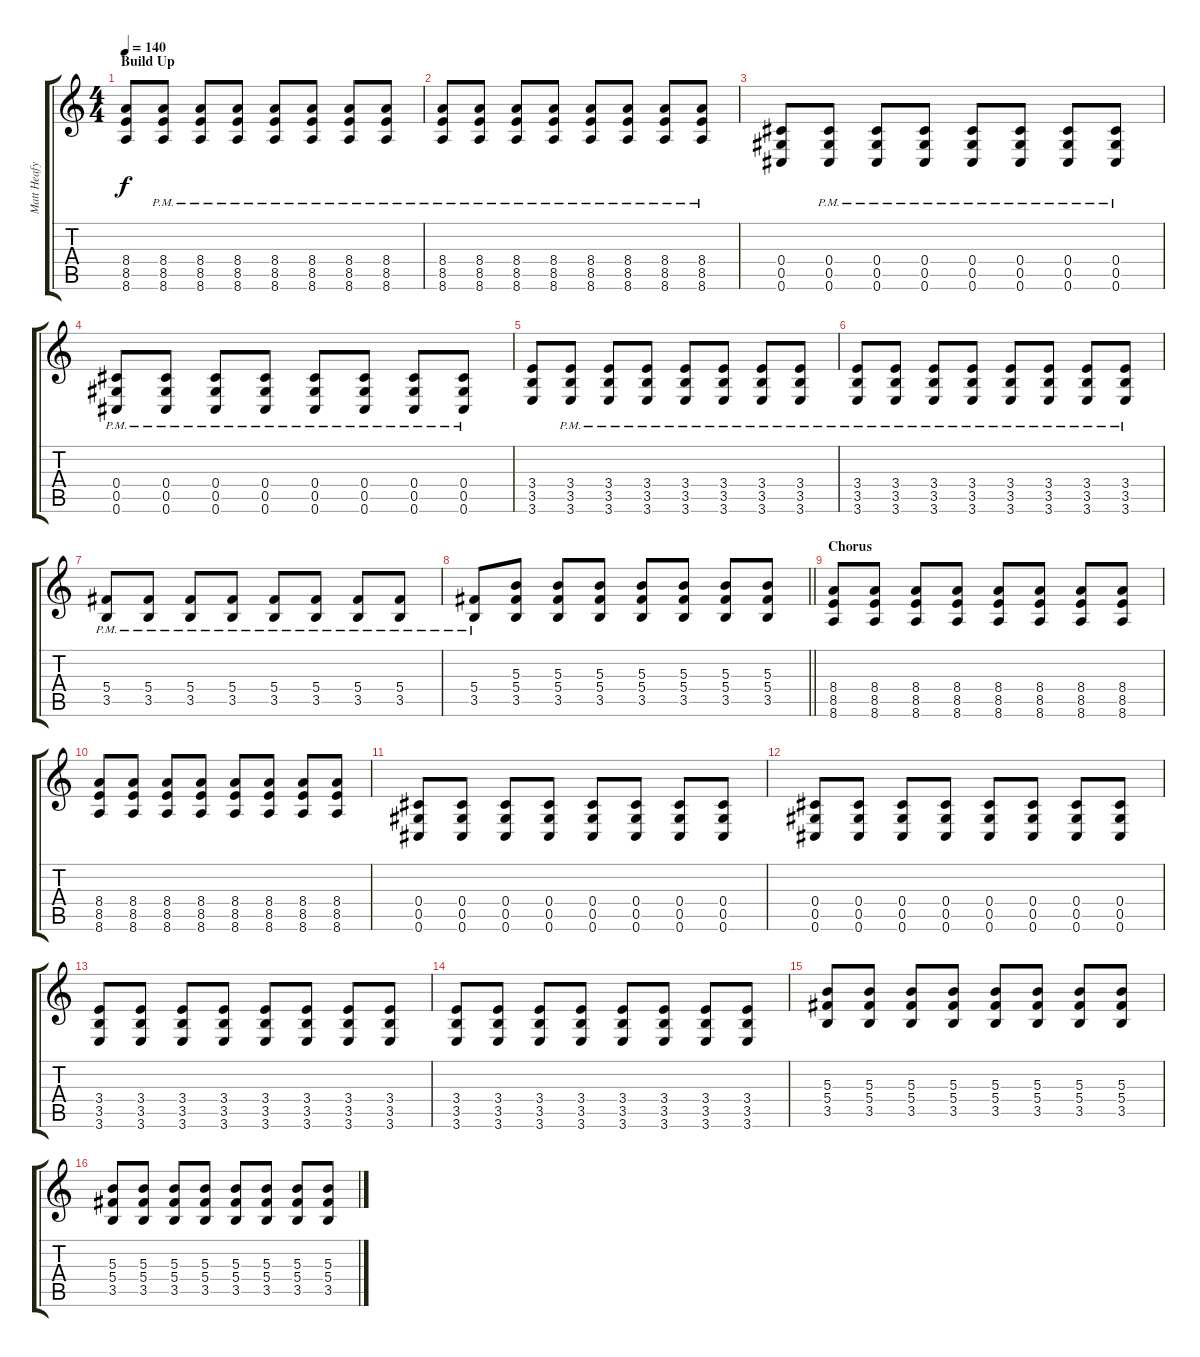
\track ("Matt Heafy" "Matt Heafy") {instrument distortionguitar}
\staff {score tabs}
\tuning (Eb4 Bb3 Gb3 Db3 Ab2 Db2) {hide}
\ts (4 4)
\section ("" "Build Up")
\tempo 140
\clef g2
\ks c
(8.4 8.5 8.6).8{dy f} (8.4 8.5 8.6{pm}).8 (8.4 8.5 8.6{pm}).8 (8.4 8.5 8.6{pm}).8 (8.4 8.5 8.6{pm}).8 (8.4 8.5 8.6{pm}).8 (8.4 8.5 8.6{pm}).8 (8.4 8.5 8.6{pm}).8 |
(8.4 8.5 8.6{pm}).8 (8.4 8.5 8.6{pm}).8 (8.4 8.5 8.6{pm}).8 (8.4 8.5 8.6{pm}).8 (8.4 8.5 8.6{pm}).8 (8.4 8.5 8.6{pm}).8 (8.4 8.5 8.6{pm}).8 (8.4 8.5 8.6{pm}).8 |
(0.4 0.5 0.6).8 (0.4 0.5{pm} 0.6{pm}).8 (0.4 0.5{pm} 0.6{pm}).8 (0.4 0.5{pm} 0.6{pm}).8 (0.4 0.5{pm} 0.6{pm}).8 (0.4 0.5{pm} 0.6{pm}).8 (0.4 0.5{pm} 0.6{pm}).8 (0.4 0.5{pm} 0.6{pm}).8 |
(0.4 0.5{pm} 0.6{pm}).8 (0.4 0.5{pm} 0.6{pm}).8 (0.4 0.5 0.6{pm}).8 (0.4 0.5{pm} 0.6{pm}).8 (0.4 0.5 0.6{pm}).8 (0.4 0.5 0.6{pm}).8 (0.4 0.5{pm} 0.6{pm}).8 (0.4 0.5{pm} 0.6{pm}).8 |
(3.4 3.5 3.6).8 (3.4{pm} 3.5{pm} 3.6{pm}).8 (3.4{pm} 3.5{pm} 3.6{pm}).8 (3.4{pm} 3.5{pm} 3.6{pm}).8 (3.4{pm} 3.5{pm} 3.6{pm}).8 (3.4{pm} 3.5{pm} 3.6{pm}).8 (3.4{pm} 3.5{pm} 3.6{pm}).8 (3.4{pm} 3.5{pm} 3.6{pm}).8 |
(3.4{pm} 3.5{pm} 3.6{pm}).8 (3.4{pm} 3.5{pm} 3.6{pm}).8 (3.4{pm} 3.5{pm} 3.6{pm}).8 (3.4{pm} 3.5{pm} 3.6{pm}).8 (3.4{pm} 3.5{pm} 3.6{pm}).8 (3.4{pm} 3.5{pm} 3.6{pm}).8 (3.4{pm} 3.5{pm} 3.6{pm}).8 (3.4{pm} 3.5{pm} 3.6{pm}).8 |
(5.4{pm} 3.5{pm}).8 (5.4{pm} 3.5{pm}).8 (5.4{pm} 3.5{pm}).8 (5.4{pm} 3.5{pm}).8 (5.4{pm} 3.5{pm}).8 (5.4{pm} 3.5{pm}).8 (5.4{pm} 3.5{pm}).8 (5.4{pm} 3.5{pm}).8 |
\barLineRight lightlight
(5.4{pm} 3.5{pm}).8 (5.3 5.4 3.5).8 (5.3 5.4 3.5).8 (5.3 5.4 3.5).8 (5.3 5.4 3.5).8 (5.3 5.4 3.5).8 (5.3 5.4 3.5).8 (5.3 5.4 3.5).8 |
\section ("" "Chorus")
(8.4 8.5 8.6).8 (8.4 8.5 8.6).8 (8.4 8.5 8.6).8 (8.4 8.5 8.6).8 (8.4 8.5 8.6).8 (8.4 8.5 8.6).8 (8.4 8.5 8.6).8 (8.4 8.5 8.6).8 |
(8.4 8.5 8.6).8 (8.4 8.5 8.6).8 (8.4 8.5 8.6).8 (8.4 8.5 8.6).8 (8.4 8.5 8.6).8 (8.4 8.5 8.6).8 (8.4 8.5 8.6).8 (8.4 8.5 8.6).8 |
(0.4 0.5 0.6).8 (0.4 0.5 0.6).8 (0.4 0.5 0.6).8 (0.4 0.5 0.6).8 (0.4 0.5 0.6).8 (0.4 0.5 0.6).8 (0.4 0.5 0.6).8 (0.4 0.5 0.6).8 |
(0.4 0.5 0.6).8 (0.4 0.5 0.6).8 (0.4 0.5 0.6).8 (0.4 0.5 0.6).8 (0.4 0.5 0.6).8 (0.4 0.5 0.6).8 (0.4 0.5 0.6).8 (0.4 0.5 0.6).8 |
(3.4 3.5 3.6).8 (3.4 3.5 3.6).8 (3.4 3.5 3.6).8 (3.4 3.5 3.6).8 (3.4 3.5 3.6).8 (3.4 3.5 3.6).8 (3.4 3.5 3.6).8 (3.4 3.5 3.6).8 |
(3.4 3.5 3.6).8 (3.4 3.5 3.6).8 (3.4 3.5 3.6).8 (3.4 3.5 3.6).8 (3.4 3.5 3.6).8 (3.4 3.5 3.6).8 (3.4 3.5 3.6).8 (3.4 3.5 3.6).8 |
(5.3 5.4 3.5).8 (5.3 5.4 3.5).8 (5.3 5.4 3.5).8 (5.3 5.4 3.5).8 (5.3 5.4 3.5).8 (5.3 5.4 3.5).8 (5.3 5.4 3.5).8 (5.3 5.4 3.5).8 |
(5.3 5.4 3.5).8 (5.3 5.4 3.5).8 (5.3 5.4 3.5).8 (5.3 5.4 3.5).8 (5.3 5.4 3.5).8 (5.3 5.4 3.5).8 (5.3 5.4 3.5).8 (5.3 5.4 3.5).8
